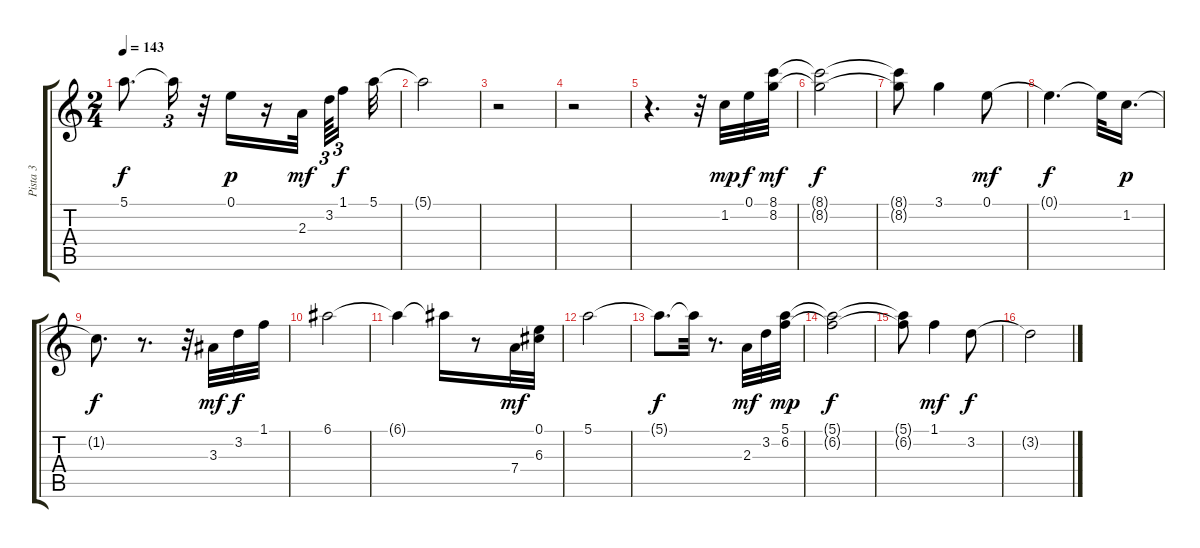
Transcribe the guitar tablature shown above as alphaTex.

\track ("Pista 3" "Pista 3") {instrument electricguitarclean}
\staff {score tabs}
\tuning (E4 B3 G3 D3 A2 E2) {hide}
\ts (2 4)
\tempo 143
\clef g2
\ks c
5.1{t}.8{d dy f} 5.1{t}.16{tu (3 2)} r.32 0.1.16{dy p} r.16 2.3.32{dy mf beam splitsecondary} 3.2.64{tu (3 2)} 1.1.16{tu (3 2) dy f beam splitsecondary} 5.1.32 |
5.1{t}.2 |
r.2 |
r.2 |
r.4{d} r.32 1.2.32{dy mp} 0.1.32{dy f} (8.1 8.2).32{dy mf} |
(8.1{t} 8.2{t}).2{dy f} |
(8.1{t} 8.2{t}).8 3.1.4 0.1.8{dy mf} |
0.1{t}.4{d dy f} 0.1{t}.32 1.2.16{d dy p} |
1.2{t}.8{d dy f} r.8{d} r.32 3.3.32{dy mf} 3.2.32{dy f} 1.1.32 |
6.1.2 |
6.1{t}.4 6.1{t}.16 r.8 7.4.32{dy mf} (0.1 6.3).32 |
5.1.2 |
5.1{t}.8{d dy f} 5.1{t}.32 r.8{d} 2.3.32{dy mf} 3.2.32 (5.1 6.2).32{dy mp} |
(5.1{t} 6.2{t}).2{dy f} |
(5.1{t} 6.2{t}).8 1.1.4{dy mf} 3.2.8{dy f} |
3.2{t}.2
